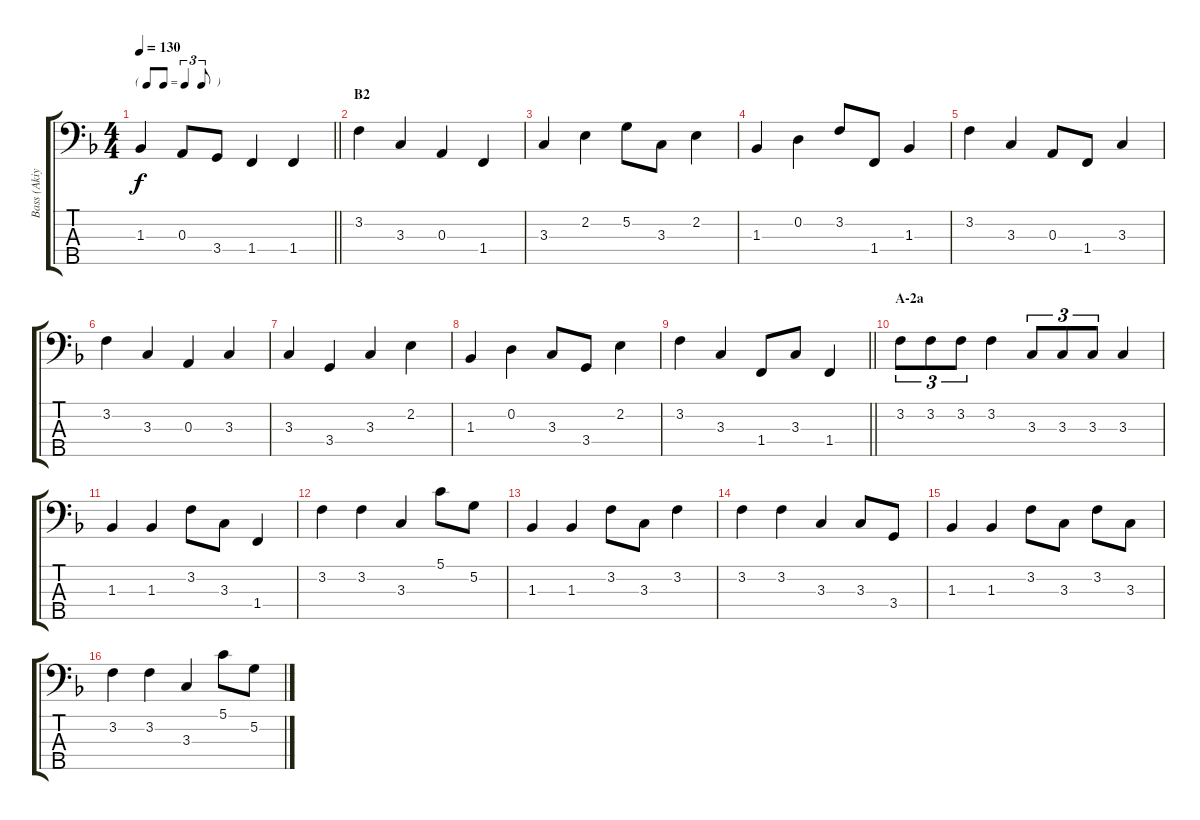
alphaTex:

\track ("Bass (Akiyama Mio)" "Bass (Akiy") {instrument electricbassfinger}
\staff {score tabs}
\tuning (G2 D2 A1 E1 B0) {hide}
\ts (4 4)
\tf triplet8th
\tempo 130
\clef f4
\barLineRight lightlight
\ks f
1.3.4{dy f} 0.3.8 3.4.8 1.4.4 1.4.4 |
\section ("" "B2")
3.2.4 3.3.4 0.3.4 1.4.4 |
3.3.4 2.2.4 5.2.8 3.3.8 2.2.4 |
1.3.4 0.2.4 3.2.8 1.4.8 1.3.4 |
3.2.4 3.3.4 0.3.8 1.4.8 3.3.4 |
3.2.4 3.3.4 0.3.4 3.3.4 |
3.3.4 3.4.4 3.3.4 2.2.4 |
1.3.4 0.2.4 3.3.8 3.4.8 2.2.4 |
\barLineRight lightlight
3.2.4 3.3.4 1.4.8 3.3.8 1.4.4 |
\section ("" "A-2a")
3.2.8{tu (3 2)} 3.2.8{tu (3 2)} 3.2.8{tu (3 2)} 3.2.4 3.3.8{tu (3 2)} 3.3.8{tu (3 2)} 3.3.8{tu (3 2)} 3.3.4 |
1.3.4 1.3.4 3.2.8 3.3.8 1.4.4 |
3.2.4 3.2.4 3.3.4 5.1.8 5.2.8 |
1.3.4 1.3.4 3.2.8 3.3.8 3.2.4 |
3.2.4 3.2.4 3.3.4 3.3.8 3.4.8 |
1.3.4 1.3.4 3.2.8 3.3.8 3.2.8 3.3.8 |
3.2.4 3.2.4 3.3.4 5.1.8 5.2.8
